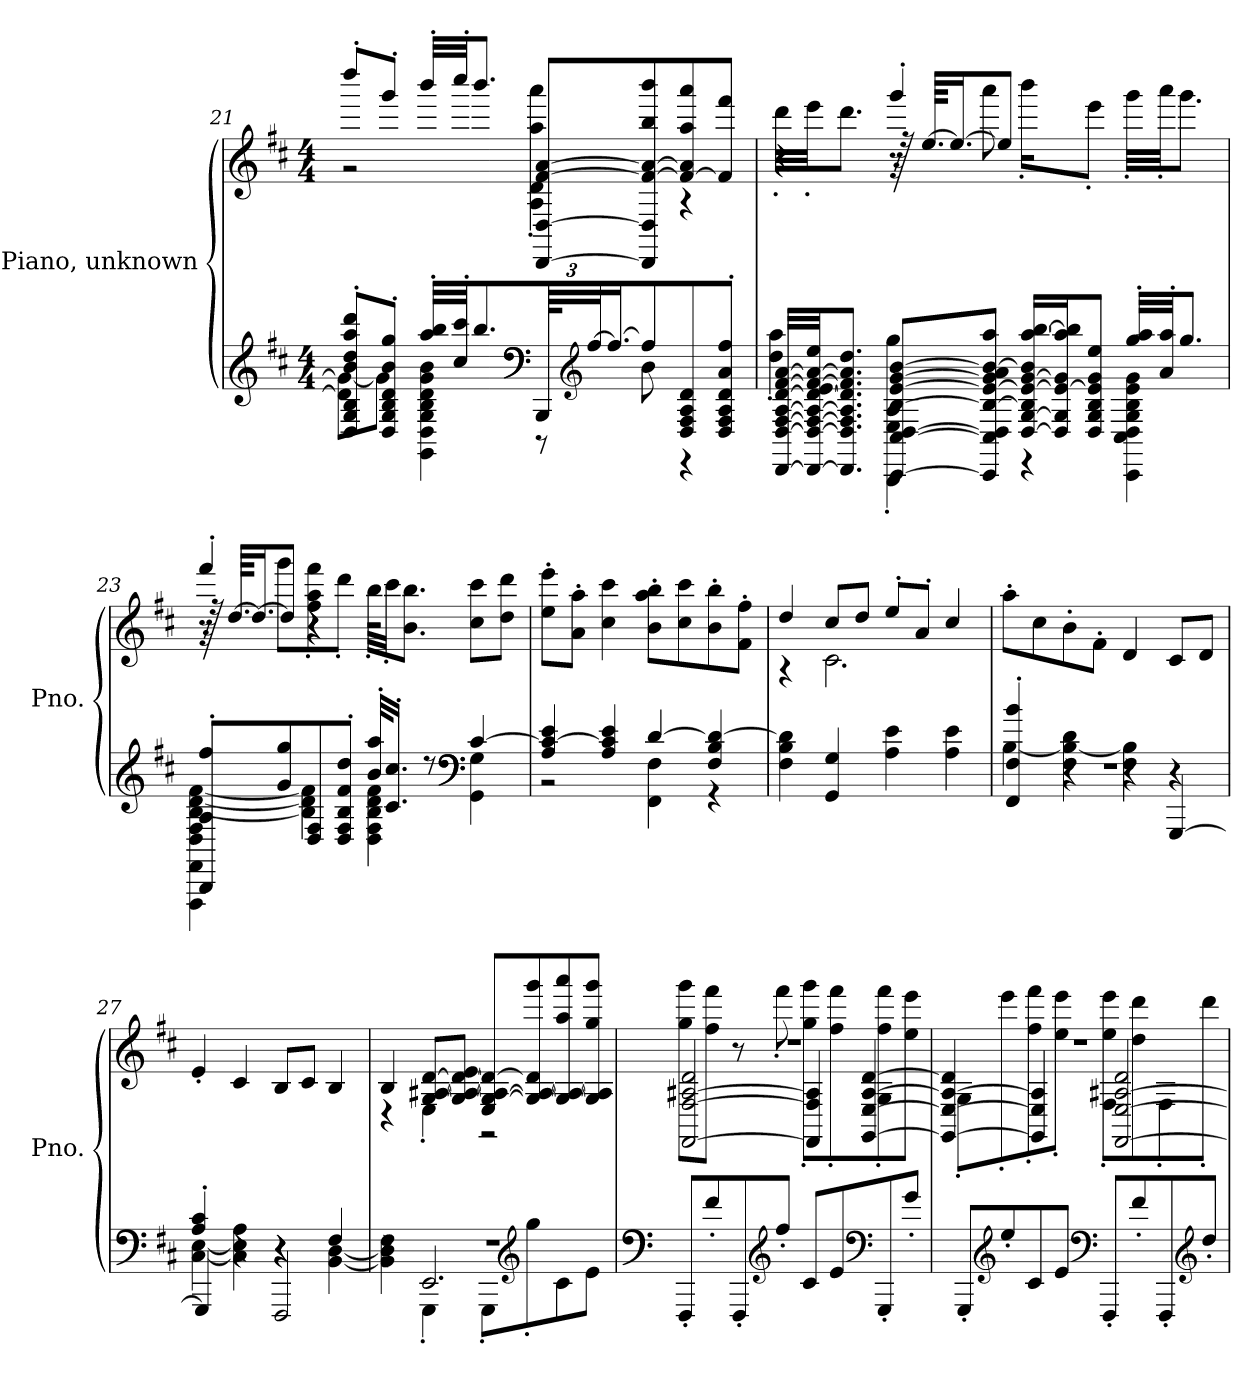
**kern	**kern
*part1	*part1
*staff2	*staff1
*I"Piano, unknown	*
*I'Pno.	*
*clefG2	*clefG2
*k[f#c#]	*k[f#c#]
*M4/4	*M4/4
=21	=21
*^	*^
8D/' 8G/' 8B/' 8b/' 8dd/' 8aa/' 8ddd/'L	8d\] 8g\_L	8dddd'/L	2r
8D/' 8G/' 8B/' 8d/' 8b/' 8gg/'J	8g\J]	8ggg'/J	.
32aa/' 32bb/'LLL	4GG\ 4D\ 4G\ 4B\ 4d\ 4g\ 4b\	32bbb'/LLL	.
32cc#/' 32ccc#/'JJ	.	32cccc#'/JJ	.
8.bb/	.	8.bbb/J	.
*clefF4	*	*	*
*Xbrackettup	*	*	*
96BBB/KLL	8r	[8DD/ [8D/ [8f#/ [8a/L	4A\' 4d\' 4aa\' 4aaa\'
*clefG2	*	*	*
[48ff#/J	.	.	.
16.ff#/J_	.	.	.
8ff#/]	8b\	8DD/] 8D/] 8f#/_ 8a/_ 8bb/ 8bbb/	.
8D/ 8F#/ 8A/ 8d/	4r	8f#/_ 8a/] 8aa/ 8aaa/	4r
8D/' 8F#/' 8A/' 8d/' 8a/' 8ff#/'J	.	8f#/] 8fff#/J	.
!!LO:LB:g=z
=22	=22	=22	=22
*	*	*	*^
[32DD/ [32D/ [32F#/ [32A/ [32d/ [32f#/ [32a/LLL	4dd\' 4aa\'	4r	32ddd'\LLL	4r
32DD/_ 32D/_ 32F#/_ 32A/_ 32d/_ 32e/ 32f#/_ 32a/_ 32ee/JJ	.	.	32eee'\JJ	.
8.DD/] 8.D/] 8.F#/] 8.A/] 8.d/] 8.f#/] 8.a/] 8.dd/J	.	.	8.ddd\J	.
[8CC#/ [8C#/ [8D/ [8B/ [8e/ [8g/ [8b/L	4BBB\' 4E\' 4A\' 4gg\'	4ggg'/	8r	128r
.	.	.	.	[64.ee/KKLL
.	.	.	.	16.ee/J_
8CC#/] 8C#/] 8D/] 8B/_ 8e/_ 8g/] 8a/ 8b/_ 8aa/J	.	.	8aaa\	8ee/J]
[16D/ [16G/ 16B/] 16e/_ [16g/ 16b/] [16aa/ [16bb/LL	4r	2r	8bbb'\L	2r
16D/] 16G/] 16e/_ 16g/] 16aa/] 16bb/]J	.	.	.	.
8D/ 8G/ 8B/ 8e/] 8g/ 8ee/J	.	.	8eee'\J	.
32gg/' 32aa/'LLL	4CC#\ 4C#\ 4D\ 4G\ 4B\ 4e\ 4g\	.	32ggg'\LLL	.
32a/' 32aa/'JJ	.	.	32aaa'\JJ	.
8.gg/J	.	.	8.ggg\J	.
=23	=23	=23	=23	=23
8BBB/' 8A/' 8ff#/'L	4FFF#\ 4FF#\ 4D\ 4F#\ [4B\ [4d\ [4f#\	4fff#'/	8r	128r
.	.	.	.	[64.dd/KKLL
.	.	.	.	16.dd/J_
8g/ 8gg/	.	.	8ggg\L	8dd/J]
8D/ 8F#/	4B\] 4d\] 4f#\]	4r	8ff#\' 8aa\' 8fff#\'	4r
8D/' 8F#/' 8B/' 8f#/' 8dd/'J	.	.	8ddd'\J	.
32b/' 32aa/'KLL	4D\ 4F#\ 4B\ 4d\ 4f#\	2r	32bb'\LLL	2r
16.c#/' 16.cc#/'JJ	.	.	32ccc#'\JJ	.
.	.	.	8.b\ 8.bb\J	.
8r	.	.	.	.
*clefF4	*	*	*	*
[4c#/	4GG\ 4G\	.	8cc#\ 8ccc#\L	.
.	.	.	8dd\ 8ddd\J	.
*	*	*v	*v	*v
!!LO:LB:g=z
=24	=24	=24
4A/ 4c#/_ 4e/	2r	8ee\' 8eee\'L
.	.	8a\' 8aa\'J
4A/ 4c#/] 4e/	.	4cc#\ 4ccc#\
[4d/	4FF#\ 4F#\	8b\' 8aa\' 8bb\'L
.	.	8cc#\ 8ccc#\
4F#/ 4B/ 4d/_	4r	8b\' 8bb\'
.	.	8f#\' 8ff#\'J
*v	*v	*
=25	=25
*	*^
4F#\ 4B\ 4d\]	4dd/	4r
4GG/ 4G/	8cc#/L	2.c#\
.	8dd/J	.
4A\ 4e\	8ee'/L	.
.	8a'/J	.
4A\ 4e\	4cc#/	.
*	*v	*v
=26	=26
*^	*
*	*^	*
1r	[4B\	4FF#/' 4F#/' 4b/'	8aa'\L
.	.	.	8cc#\
.	4F#\ 4B\_ 4d\	4r	8b'\
.	.	.	8f#'\J
.	4F#\ 4B\]	4r	4d/
.	4r	[4GGG/	8c#/L
.	.	.	8d/J
=27	=27	=27	=27
4A/' 4c#/'	[4C#\ [4E\	4GGG/]	4e'/
4r	4C#\] 4E\] 4A\	4r	4c#/
4r	4r	2FFF#/	8B/L
.	.	.	8c#/J
4F#/	[4BB\ [4D\	.	4B/
!!LO:LB:g=z
=28	=28	=28	=28
*	*	*	*^
1r	4BB\] 4D\] 4F#\	4r	4B/	4r
.	4GGG'\	2.EE/	[8G/ [8A#X/ [8d/L	4E'\
.	.	.	8G/_ 8A#/_ 8d/_ 8e/J	.
.	8GGG'\L	.	8E/ 8G/_ 8A#/_ 8d/_L	2r
*clefG2	*	*	*	*
.	8gg'\	.	8G/_ 8A#/_ 8d/] 8ggg/	.
.	8c#\	.	8G/_ 8A#/_ 8aa/ 8aaa/	.
.	8e\J	.	8G/] 8A#/] 8gg/ 8ggg/J	.
*v	*v	*v	*	*
*	*v	*v
=29	=29
*clefF4	*
*	*^
*	*	*^
8FFF#'/L	1r	8gg\ 8ggg\L	[2FF#/ [2F#/ [2A#X/ 2d/
8f#'/	.	8ff#\ 8fff#\J	.
8FFF#'/	.	8r	.
*clefG2	*	*	*
8ff#'/J	.	8fff#'\	.
8c#/L	.	8gg\' 8ggg\'L	4FF#/] 4F#/] 4A#/]
8e/	.	8ff#\' 8fff#\'	.
*clefF4	*	*	*
8GGG'/	.	8G\' 8ff#\' 8fff#\'	[4GG/ [4E/ [4A#/ [4d/
8g'/J	.	8ee\ 8eee\J	.
!!LO:PB:g=z	!!	!!
=30	=30	=30	=30
8GGG'/L	1r	8G'\L	4GG/_ 4E/_ 4A#/_ 4d/]
*clefG2	*	*	*
8ee'/	.	8eee'\	.
8c#/	.	8ff#\' 8fff#\'	4GG/] 4E/] 4A#/]
8e/J	.	8ee\' 8eee\'J	.
*clefF4	*	*	*
8FFF#'/L	.	8F#\' 8ee\' 8eee\'L	[2FF#/ [2E/ [2A#X/ 2d/
8f#'/	.	8dd\ 8ddd\	.
8FFF#'/	.	8F#'\	.
*clefG2	*	*	*
8dd'/J	.	8ddd'\J	.
*	*v	*v	*v
=	=
*-	*-
